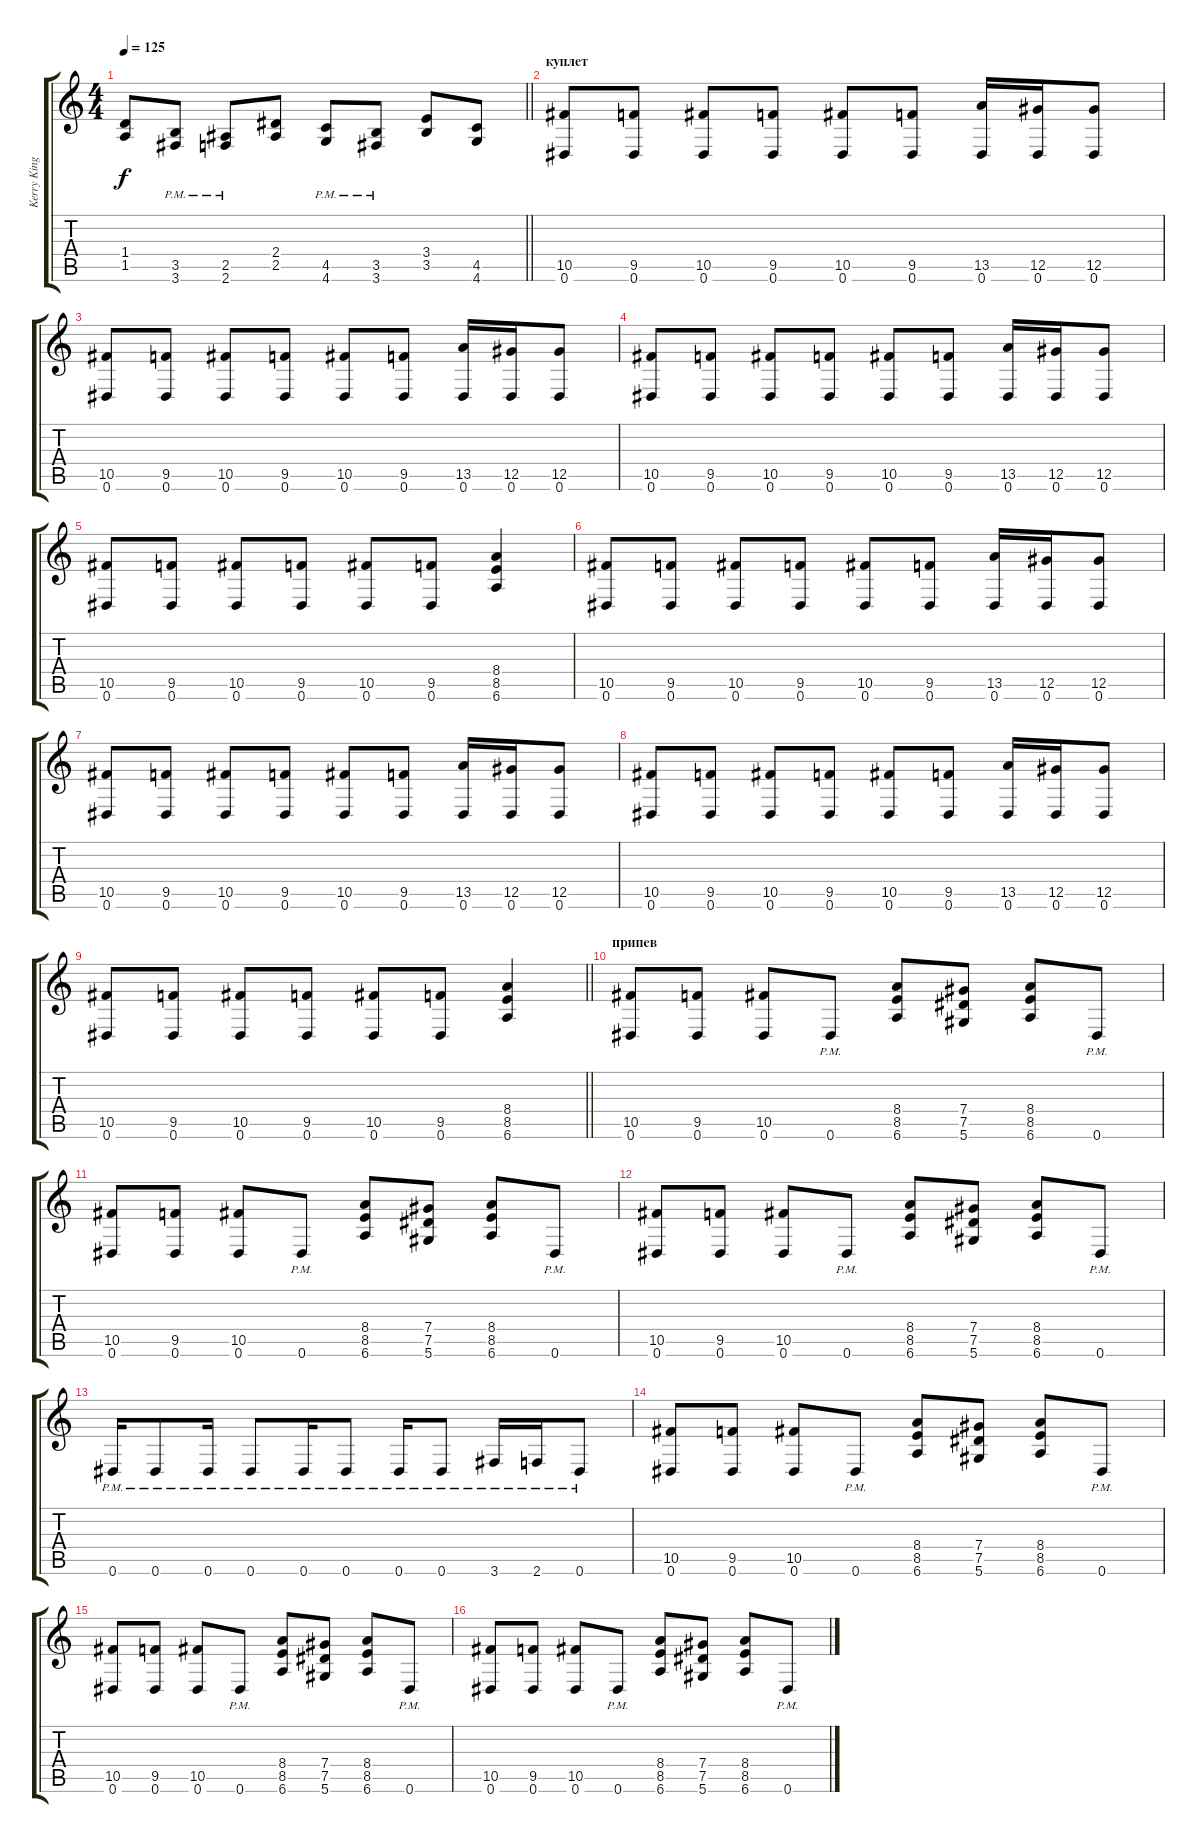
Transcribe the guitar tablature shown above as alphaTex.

\track ("Kerry King" "Kerry King") {instrument distortionguitar}
\staff {score tabs}
\tuning (Eb4 Bb3 Gb3 Db3 Ab2 Eb2) {hide}
\ts (4 4)
\tempo 125
\clef g2
\barLineRight lightlight
\ks c
(1.4 1.5).8{dy f} (3.5{pm} 3.6{pm}).8 (2.5{pm} 2.6{pm}).8 (2.4 2.5).8 (4.5{pm} 4.6{pm}).8 (3.5{pm} 3.6{pm}).8 (3.4 3.5).8 (4.5 4.6).8 |
\section ("" "куплет")
(10.5 0.6).8 (9.5 0.6).8 (10.5 0.6).8 (9.5 0.6).8 (10.5 0.6).8 (9.5 0.6).8 (13.5 0.6).16 (12.5 0.6).16 (12.5 0.6).8 |
(10.5 0.6).8 (9.5 0.6).8 (10.5 0.6).8 (9.5 0.6).8 (10.5 0.6).8 (9.5 0.6).8 (13.5 0.6).16 (12.5 0.6).16 (12.5 0.6).8 |
(10.5 0.6).8 (9.5 0.6).8 (10.5 0.6).8 (9.5 0.6).8 (10.5 0.6).8 (9.5 0.6).8 (13.5 0.6).16 (12.5 0.6).16 (12.5 0.6).8 |
(10.5 0.6).8 (9.5 0.6).8 (10.5 0.6).8 (9.5 0.6).8 (10.5 0.6).8 (9.5 0.6).8 (8.4 8.5 6.6).4 |
(10.5 0.6).8 (9.5 0.6).8 (10.5 0.6).8 (9.5 0.6).8 (10.5 0.6).8 (9.5 0.6).8 (13.5 0.6).16 (12.5 0.6).16 (12.5 0.6).8 |
(10.5 0.6).8 (9.5 0.6).8 (10.5 0.6).8 (9.5 0.6).8 (10.5 0.6).8 (9.5 0.6).8 (13.5 0.6).16 (12.5 0.6).16 (12.5 0.6).8 |
(10.5 0.6).8 (9.5 0.6).8 (10.5 0.6).8 (9.5 0.6).8 (10.5 0.6).8 (9.5 0.6).8 (13.5 0.6).16 (12.5 0.6).16 (12.5 0.6).8 |
\barLineRight lightlight
(10.5 0.6).8 (9.5 0.6).8 (10.5 0.6).8 (9.5 0.6).8 (10.5 0.6).8 (9.5 0.6).8 (8.4 8.5 6.6).4 |
\section ("" "припев")
(10.5 0.6).8 (9.5 0.6).8 (10.5 0.6).8 0.6{pm}.8 (8.4 8.5 6.6).8 (7.4 7.5 5.6).8 (8.4 8.5 6.6).8 0.6{pm}.8 |
(10.5 0.6).8 (9.5 0.6).8 (10.5 0.6).8 0.6{pm}.8 (8.4 8.5 6.6).8 (7.4 7.5 5.6).8 (8.4 8.5 6.6).8 0.6{pm}.8 |
(10.5 0.6).8 (9.5 0.6).8 (10.5 0.6).8 0.6{pm}.8 (8.4 8.5 6.6).8 (7.4 7.5 5.6).8 (8.4 8.5 6.6).8 0.6{pm}.8 |
0.6{pm}.16 0.6{pm}.8 0.6{pm}.16 0.6{pm}.8 0.6{pm}.16 0.6{pm}.8 0.6{pm}.16 0.6{pm}.8 3.6{pm}.16 2.6{pm}.16 0.6{pm}.8 |
(10.5 0.6).8 (9.5 0.6).8 (10.5 0.6).8 0.6{pm}.8 (8.4 8.5 6.6).8 (7.4 7.5 5.6).8 (8.4 8.5 6.6).8 0.6{pm}.8 |
(10.5 0.6).8 (9.5 0.6).8 (10.5 0.6).8 0.6{pm}.8 (8.4 8.5 6.6).8 (7.4 7.5 5.6).8 (8.4 8.5 6.6).8 0.6{pm}.8 |
(10.5 0.6).8 (9.5 0.6).8 (10.5 0.6).8 0.6{pm}.8 (8.4 8.5 6.6).8 (7.4 7.5 5.6).8 (8.4 8.5 6.6).8 0.6{pm}.8
